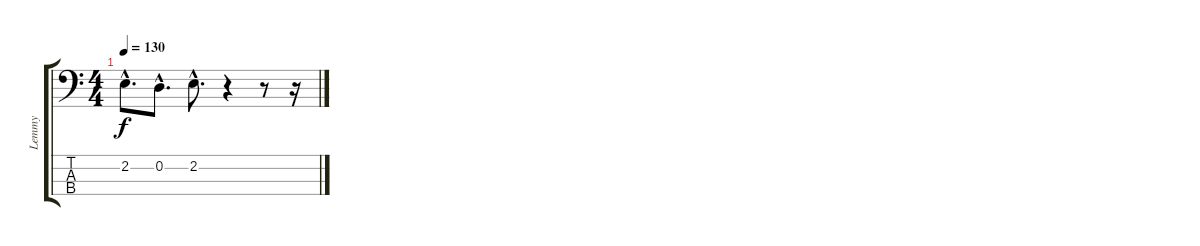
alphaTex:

\track ("Lemmy" "Lemmy") {instrument electricbasspick}
\staff {score tabs}
\tuning (G2 D2 A1 E1) {hide}
\ts (4 4)
\tempo 130
\clef f4
\ks c
2.2{hac}.8{d dy f} 0.2{hac}.8{d} 2.2{hac}.8{d} r.4 r.8 r.16
